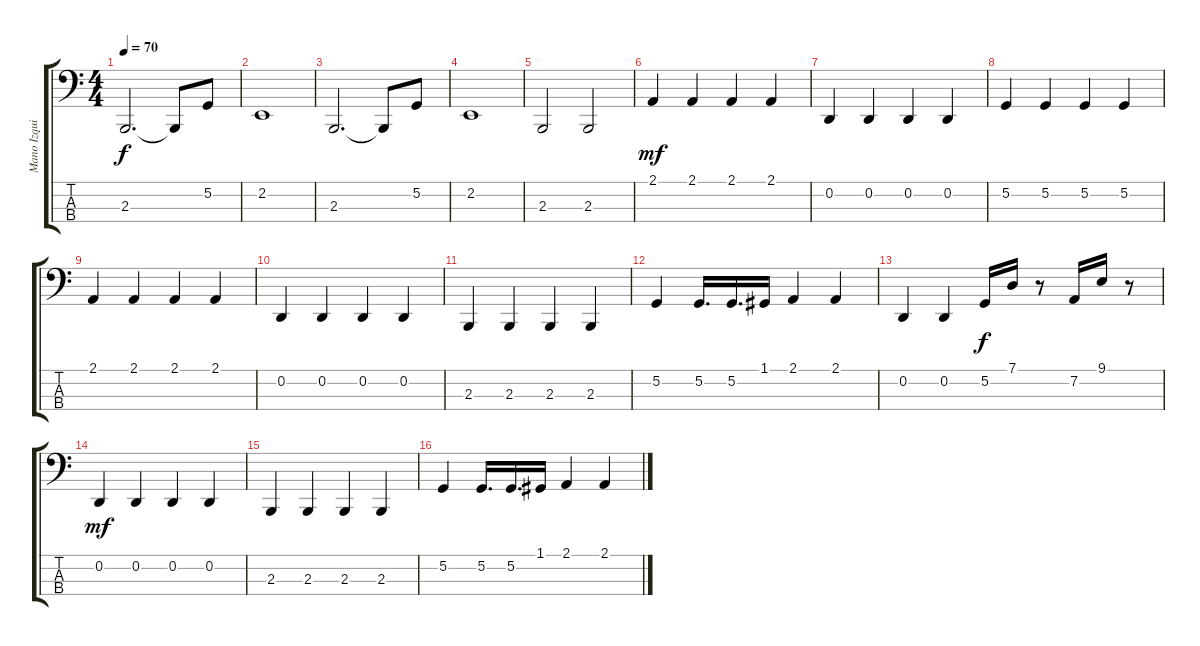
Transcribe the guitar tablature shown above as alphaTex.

\track ("Mano Izquierda" "Mano Izqui") {instrument acousticgrandpiano}
\staff {score tabs}
\tuning (G2 D2 A1 E1) {hide}
\ts (4 4)
\tempo 70
\clef f4
\ks c
2.3.2{d dy f} 2.3{t}.8 5.2.8 |
2.2.1 |
2.3.2{d} 2.3{t}.8 5.2.8 |
2.2.1 |
2.3.2 2.3.2 |
2.1.4{dy mf} 2.1.4 2.1.4 2.1.4 |
0.2.4 0.2.4 0.2.4 0.2.4 |
5.2.4 5.2.4 5.2.4 5.2.4 |
2.1.4 2.1.4 2.1.4 2.1.4 |
0.2.4 0.2.4 0.2.4 0.2.4 |
2.3.4 2.3.4 2.3.4 2.3.4 |
5.2.4 5.2.16{d} 5.2.16{d} 1.1.16 2.1.4 2.1.4 |
0.2.4 0.2.4 5.2.16{dy f} 7.1.16 r.8 7.2.16 9.1.16 r.8 |
0.2.4{dy mf} 0.2.4 0.2.4 0.2.4 |
2.3.4 2.3.4 2.3.4 2.3.4 |
5.2.4 5.2.16{d} 5.2.16{d} 1.1.16 2.1.4 2.1.4
